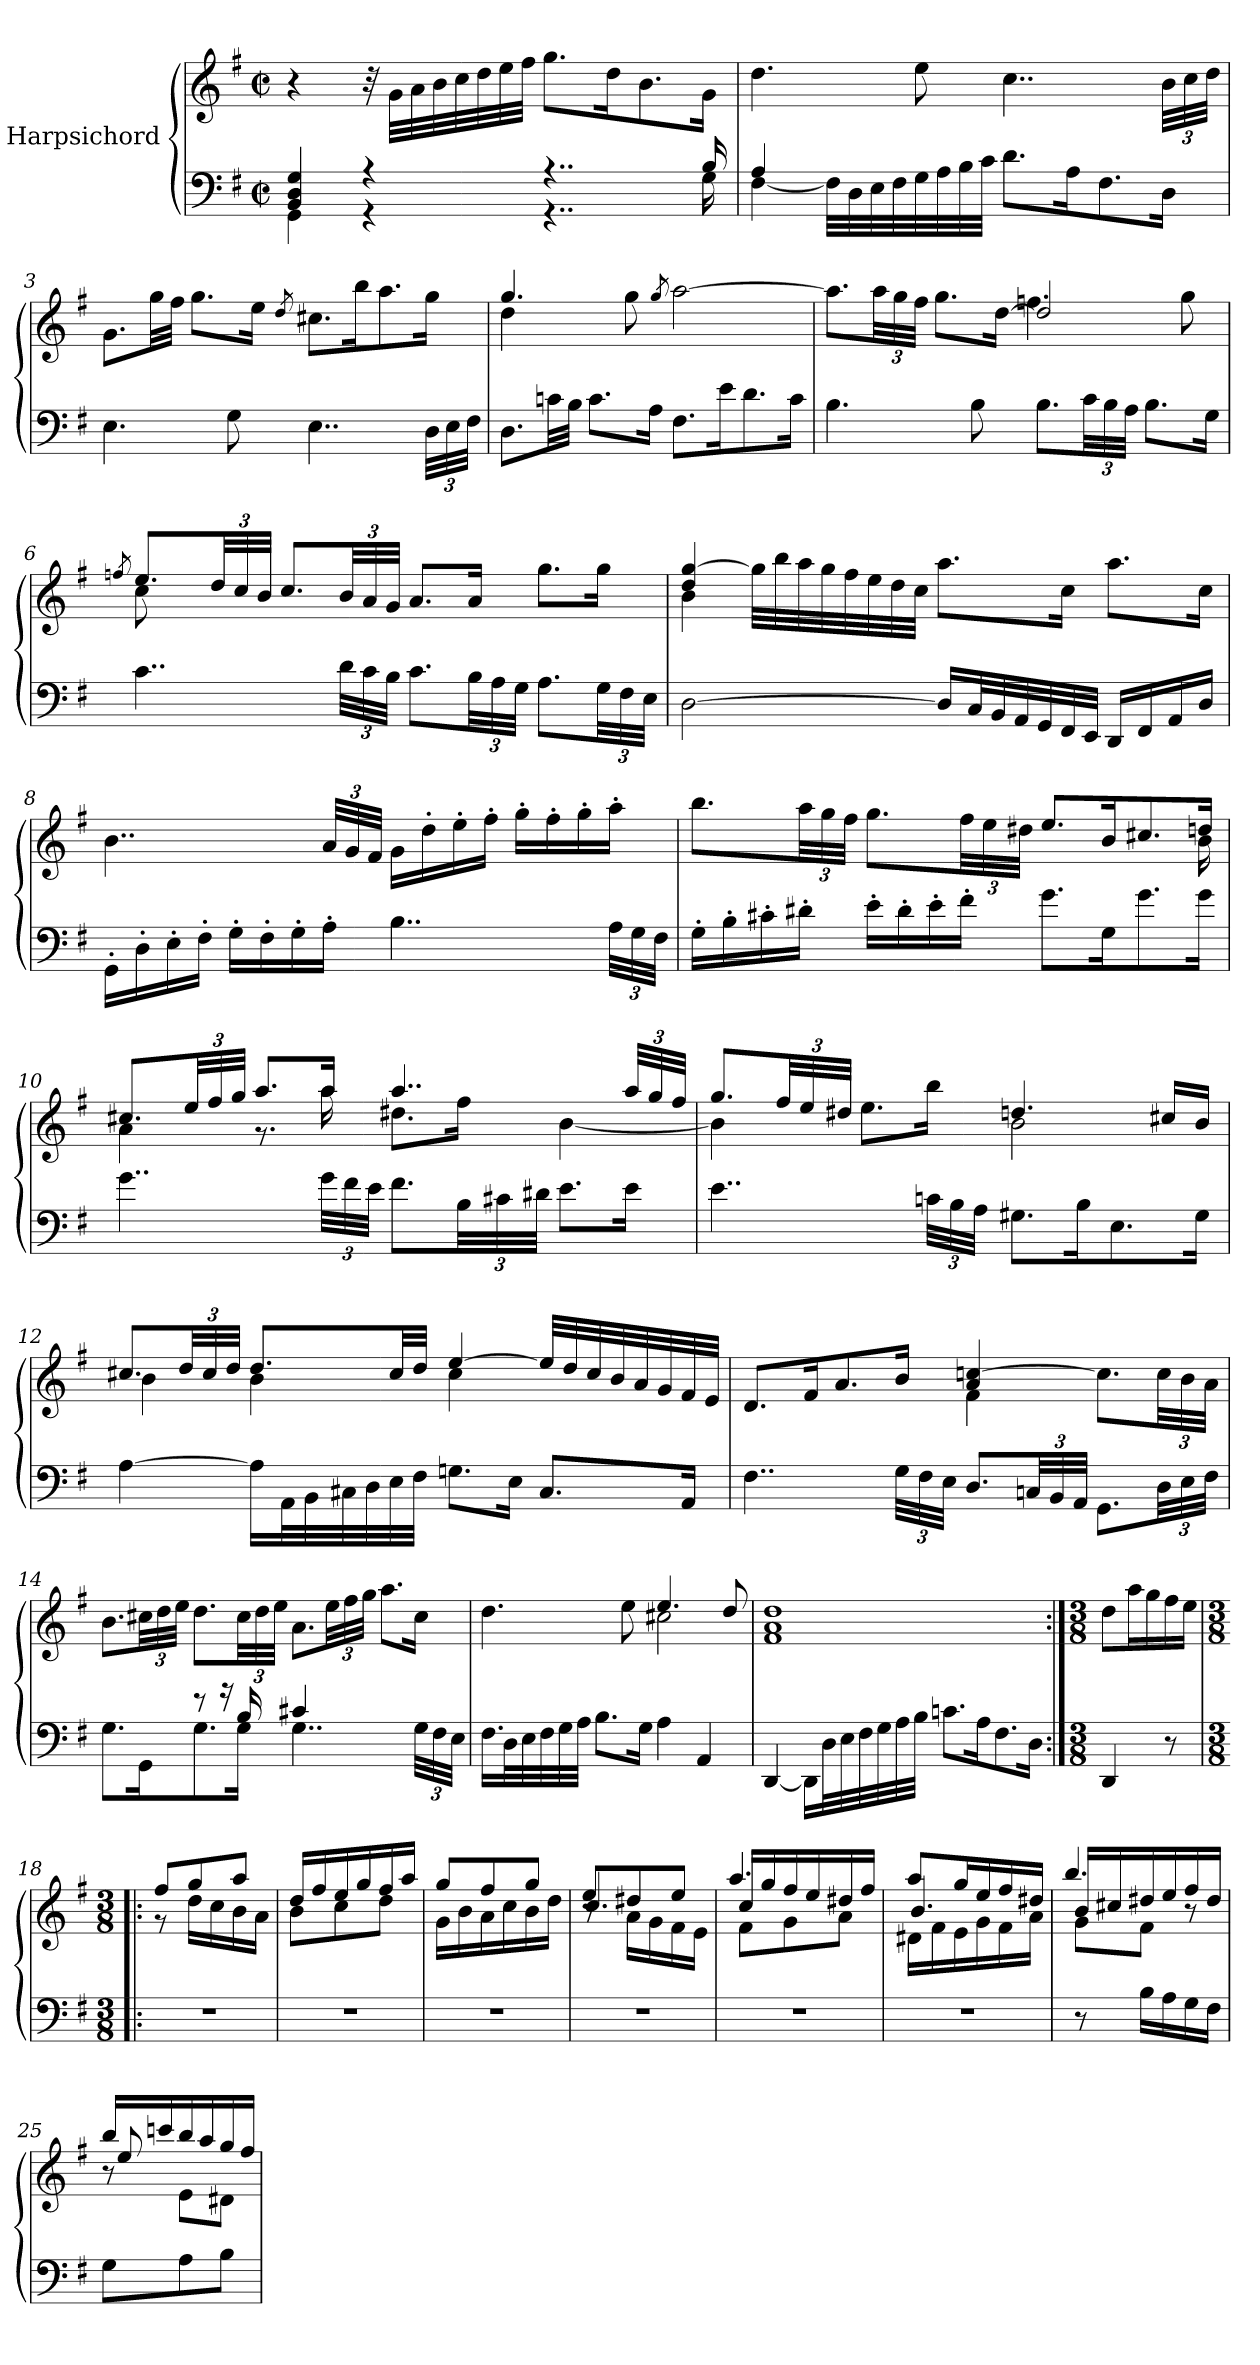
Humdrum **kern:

**kern	**kern
*part1	*part1
*staff2	*staff1
*I"Harpsichord	*
*clefF4	*clefG2
*k[f#]	*k[f#]
*G:	*G:
*M2/2	*M2/2
*met(c|)	*met(c|)
=1	=1
*^	*
4BB/ 4D/ 4G/	4GG\	4r
4r	4r	32r
.	.	32g\LLL
.	.	32a\
.	.	32b\
.	.	32cc\
.	.	32dd\
.	.	32ee\
.	.	32ff#\JJJ
4..r	4..r	8.gg\L
.	.	16dd\K
.	.	8.b\
16B/	16G\	16g\Jk
=2	=2	=2
4A/	[4F#\	4.dd\
2.ryy	32F#\LLL]	.
.	32D\	.
.	32E\	.
.	32F#\	.
.	32G\	8ee\
.	32A\	.
.	32B\	.
.	32c\JJJ	.
.	8.d\L	4..cc\
.	16A\K	.
.	8.F#\	.
*	*	*Xbrackettup
.	16D\Jk	48b\LLL
.	.	48cc\
.	.	48dd\JJJ
*v	*v	*
!!LO:LB:g=z
=3	=3
4.E\	8.g\L
.	32gg\LL
.	32ff#\JJJ
.	8.gg\L
8G\	.
.	16ee\Jk
.	8qdd/
4..E\	8.cc#X\L
.	16bb\K
.	8.aa\
*Xbrackettup	*
48D\LLL	16gg\Jk
48E\	.
48F#\JJJ	.
=4	=4
*	*^
8.D\L	4.gg/	4dd\
32cni\LL	.	.
32B\JJJ	.	.
8.c\L	.	2.ryy
.	8gg\	.
16A\Jk	.	.
.	8qgg/	.
8.F#\L	[2aa\	.
16e\K	.	.
8.d\	.	.
16c\Jk	.	.
!!LO:LB:g=z	!!
=5	=5	=5
4.B\	8.aa\L]	2ryy
.	48aa\LL	.
.	48gg\	.
.	48ff#\JJJ	.
.	8.gg\L	.
8B\	.	.
.	[16dd\Jk	.
8.B\L	2dd/]	4.ffn\
48c\LL	.	.
48B\	.	.
48A\JJJ	.	.
8.B\L	.	.
.	.	8gg\
16G\Jk	.	.
=6	=6	=6
.	8qffn/	.
4..c\	8.ee/L	8cc\
.	.	2..ryy
.	48dd/LL	.
.	48cc/	.
.	48b/JJJ	.
.	8.cc/L	.
48d\LLL	48b/LL	.
48c\	48a/	.
48B\JJJ	48g/JJJ	.
8.c\L	8.a/L	.
48B\LL	16a/Jk	.
48A\	.	.
48G\JJJ	.	.
8.A\L	8.gg\L	.
48G\LL	16gg\Jk	.
48F#i\	.	.
48E\JJJ	.	.
!!LO:LB:g=z	!!
=7	=7	=7
[2D\	4dd/ [4gg/	4b\
.	32gg\LLL]	2.ryy
.	32bb\	.
.	32aa\	.
.	32gg\	.
.	32ff#i\	.
.	32ee\	.
.	32dd\	.
.	32cc\JJJ	.
16D/LL]	8.aa\L	.
32C/L	.	.
32BB/	.	.
32AA/	.	.
32GG/	.	.
32FF#/	16cc\Jk	.
32EE/JJJ	.	.
16DD/LL	8.aa\L	.
16FF#/	.	.
16AA/	.	.
16D/JJ	16cc\Jk	.
*	*v	*v
=8	=8
16GG'\LL	4..b\
16D'\	.
16E'\	.
16F#'\JJ	.
16G'\LL	.
16F#'\	.
16G'\	.
16A'\JJ	48a/LLL
.	48g/
.	48f#/JJJ
4..B\	16g\LL
.	16dd'\
.	16ee'\
.	16ff#'\JJ
.	16gg'\LL
.	16ff#'\
.	16gg'\
48A\LLL	16aa'\JJ
48G\	.
48F#\JJJ	.
!!LO:LB:g=z
=9	=9
*	*^
16G'\LL	8.bb\L	2...ryy
16B'\	.	.
16c#X'\	.	.
16d#X'\JJ	48aa\LL	.
.	48gg\	.
.	48ff#\JJJ	.
16e'\LL	8.gg\L	.
16d#'\	.	.
16e'\	.	.
16f#'\JJ	48ff#\LL	.
.	48ee\	.
.	48dd#X\JJJ	.
8.g\L	8.ee/L	.
16G\K	16b/K	.
8.g\	8.cc#X/	.
16g\Jk	16ddn/Jk	16b\
=10	=10	=10
4..g\	8.cc#X/L	4a\
.	48ee/LL	.
.	48ff#/	.
.	48gg/JJJ	.
.	8.aa/L	8.r
48g\LLL	16aa/Jk	16aa\
48f#\	.	.
48e\JJJ	.	.
8.f#\L	4..aa/	8.dd#X\L
48B\LL	.	16ff#\Jk
48c#X\	.	.
48d#X\JJJ	.	.
8.e\L	.	[4b\
16e\Jk	48aa/LLL	.
.	48gg/	.
.	48ff#/JJJ	.
!!LO:PB:g=z	!!
=11	=11	=11
4..e\	8.gg/L	4b\]
.	48ff#/LL	.
.	48ee/	.
.	48dd#X/JJJ	.
.	8.ee\L	4ryy
48cni\LLL	16bb\Jk	.
48B\	.	.
48A\JJJ	.	.
8.G#X\L	4.ddn/	2b\
16B\K	.	.
8.E\	.	.
.	16cc#X/LL	.
16G#\Jk	16b/JJ	.
=12	=12	=12
[4A\	8.cc#X/L	4b\
.	48dd/LL	.
.	48cc#/	.
.	48dd/JJJ	.
16A\LL]	8.dd/L	4b\
32AA\L	.	.
32BB\	.	.
32C#X\	.	.
32D\	.	.
32E\	32cc#/LL	.
32F#\JJJ	32dd/JJJ	.
8.Gni\L	[4ee/	4cc#\
16E\Jk	.	.
8.C#/L	32ee/LLL]	4ryy
.	32dd/	.
.	32cc#/	.
.	32b/	.
.	32a/	.
.	32g/	.
16AA/Jk	32f#/	.
.	32e/JJJ	.
!!LO:LB:g=z	!!
=13	=13	=13
4..F#\	8.d/L	2ryy
.	16f#/K	.
.	8.a/	.
48G\LLL	16b/Jk	.
48F#\	.	.
48E\JJJ	.	.
8.D/L	4a/ [4ccni/	4f#\
48Cni/LL	.	.
48BB/	.	.
48AA/JJJ	.	.
8.GG\L	8.cc\L]	4ryy
48D\LL	48cc\LL	.
48E\	48b\	.
48F#\JJJ	48a\JJJ	.
*	*v	*v
=14	=14
*^	*
4ryy	8.G\L	8.b\L
.	16GG\K	48cc#X\LL
.	.	48dd\
.	.	48ee\JJJ
8r	8.G\	8.dd\L
16r	.	.
16B/	16G\Jk	48cc#\LL
.	.	48dd\
.	.	48ee\JJJ
4c#X/	4..G\	8.a\L
.	.	48ee\LL
.	.	48ff#\
.	.	48gg\JJJ
4ryy	.	8.aa\L
.	48G\LLL	16cc#\Jk
.	48F#\	.
.	48E\JJJ	.
*v	*v	*
!!LO:LB:g=z
=15	=15
*	*^
16.F#\LL	4.dd\	2ryy
32D\L	.	.
32E\	.	.
32F#\	.	.
32G\	.	.
32A\JJJ	.	.
8.B\L	.	.
.	8ee\	.
16G\Jk	.	.
4A\	4.ee/	2cc#X\
4AA/	.	.
.	8dd/	.
*	*v	*v
=16	=16
[4DD/	1f# 1a 1dd
16DD\LL]	.
32D\L	.
32E\	.
32F#\	.
32G\	.
32A\	.
32B\JJJ	.
8.cni\L	.
16A\K	.
8.F#\	.
16D\Jk	.
=17:|!	=17:|!
*M3/8	*M3/8
4DD/	8dd\L
.	16aa\L
.	16gg\
8r	16ff#\
.	16ee\JJ
=18!|:	=18!|:
*M3/8	*M3/8
*	*^
4.r	8ff#/L	8r
.	8gg/	16dd\LL
.	.	16cc\
.	8aa/J	16b\
.	.	16a\JJ
!!LO:LB:g=z	!!
=19	=19	=19
4.r	16dd/LL	8b\L
.	16ff#/	.
.	16ee/	8cc\
.	16gg/	.
.	16ff#/	8dd\J
.	16aa/JJ	.
=20	=20	=20
4.r	8gg/L	16g\LL
.	.	16b\
.	8ff#/	16a\
.	.	16cc\
.	8gg/J	16b\
.	.	16dd\JJ
=21	=21	=21
*	*	*^
4.r	8ee/L	8r	4.cc/
.	8dd#X/	16a\LL	.
.	.	16g\	.
.	8ee/J	16f#\	.
.	.	16e\JJ	.
=22	=22	=22	=22
4.r	16cc/LL	8f#\L	4.aa/
.	16gg/	.	.
.	16ff#/	8g\	.
.	16ee/	.	.
.	16dd#X/	8a\J	.
.	16ff#/JJ	.	.
=23	=23	=23	=23
4.r	8aa/L	16d#X\LL	4.b/
.	.	16f#\	.
.	16gg/L	16e\	.
.	16ee/	16g\	.
.	16ff#/	16f#\	.
.	16dd#X/JJ	16a\JJ	.
=24	=24	=24	=24
8r	16b/LL	8g\L	4.bb/
.	16cc#X/	.	.
16B\LL	16dd#X/	8f#\J	.
16A\	16ee/	.	.
16G\	16ff#/	8r	.
16F#\JJ	16dd#/JJ	.	.
!!LO:LB:g=z	!!	!!
=25	=25	=25	=25
8G\L	16bb/LL	8r	8ee/
.	16cccni/	.	.
8A\	16bb/	8e\L	4ryy
.	16aa/	.	.
8B\J	16gg/	8d#X\J	.
.	16ff#/JJ	.	.
*	*v	*v	*v
=	=
*-	*-
